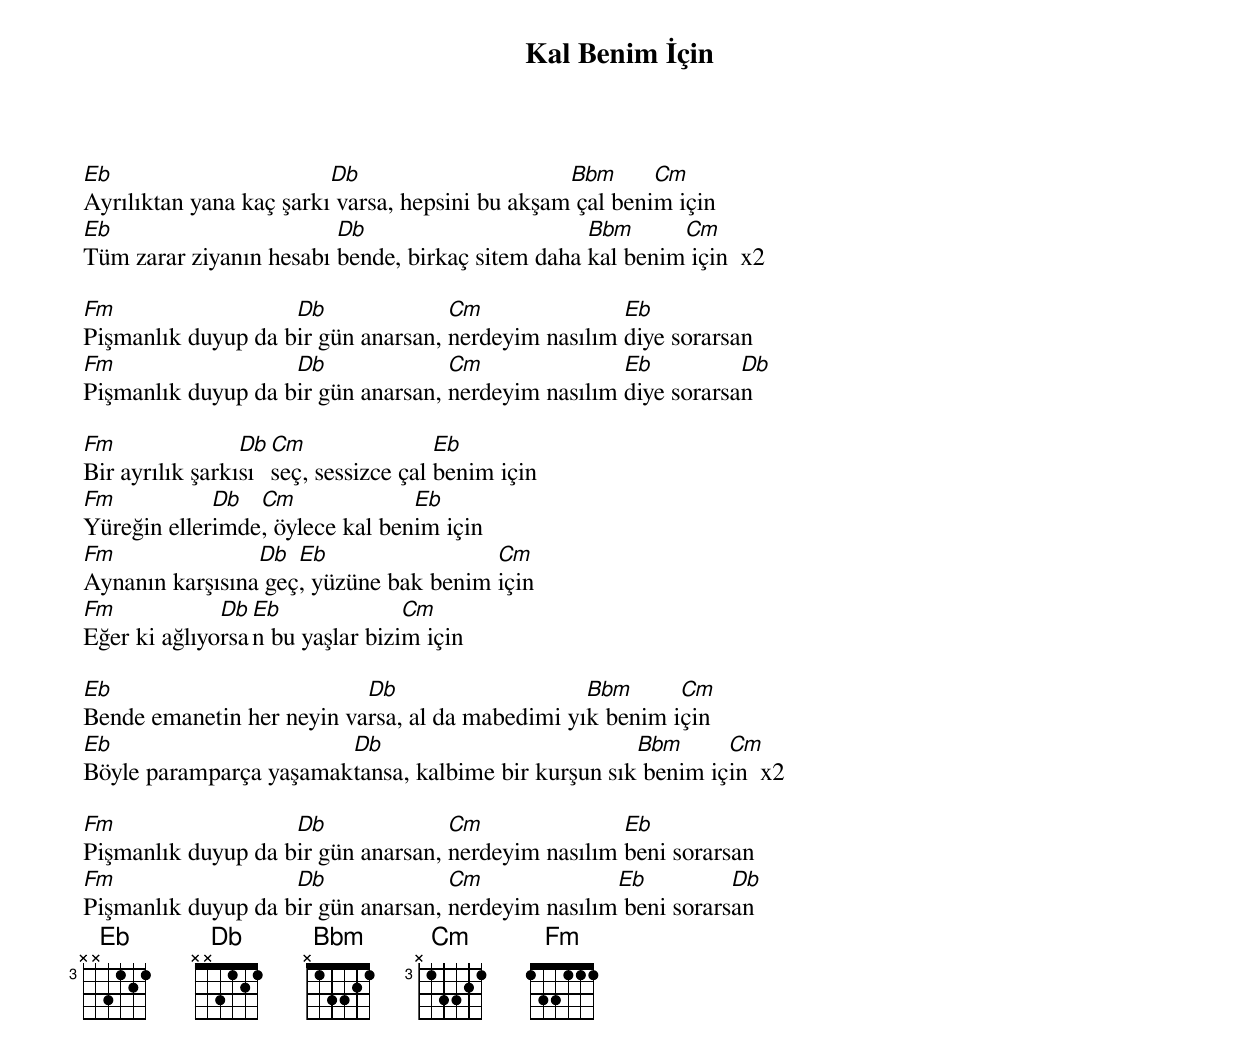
{title: Kal Benim İçin}
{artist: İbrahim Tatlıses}

Eb                       Db                      Bbm      Cm
Ayrılıktan yana kaç şarkı varsa, hepsini bu akşam çal benim için
Eb                       Db                       Bbm      Cm
Tüm zarar ziyanın hesabı bende, birkaç sitem daha kal benim için  x2

Fm                  Db              Cm               Eb
Pişmanlık duyup da bir gün anarsan, nerdeyim nasılım diye sorarsan
Fm                  Db              Cm               Eb          Db
Pişmanlık duyup da bir gün anarsan, nerdeyim nasılım diye sorarsan

Fm               Db Cm                Eb
Bir ayrılık şarkısı seç, sessizce çal benim için
Fm           Db  Cm              Eb
Yüreğin ellerimde, öylece kal benim için
Fm               Db  Eb                 Cm
Aynanın karşısına geç, yüzüne bak benim için
Fm            Db Eb              Cm
Eğer ki ağlıyorsan bu yaşlar bizim için

Eb                         Db                    Bbm      Cm
Bende emanetin her neyin varsa, al da mabedimi yık benim için
Eb                      Db                           Bbm      Cm
Böyle paramparça yaşamaktansa, kalbime bir kurşun sık benim için  x2

Fm                  Db              Cm               Eb
Pişmanlık duyup da bir gün anarsan, nerdeyim nasılım beni sorarsan
Fm                  Db              Cm              Eb          Db
Pişmanlık duyup da bir gün anarsan, nerdeyim nasılım beni sorarsan
